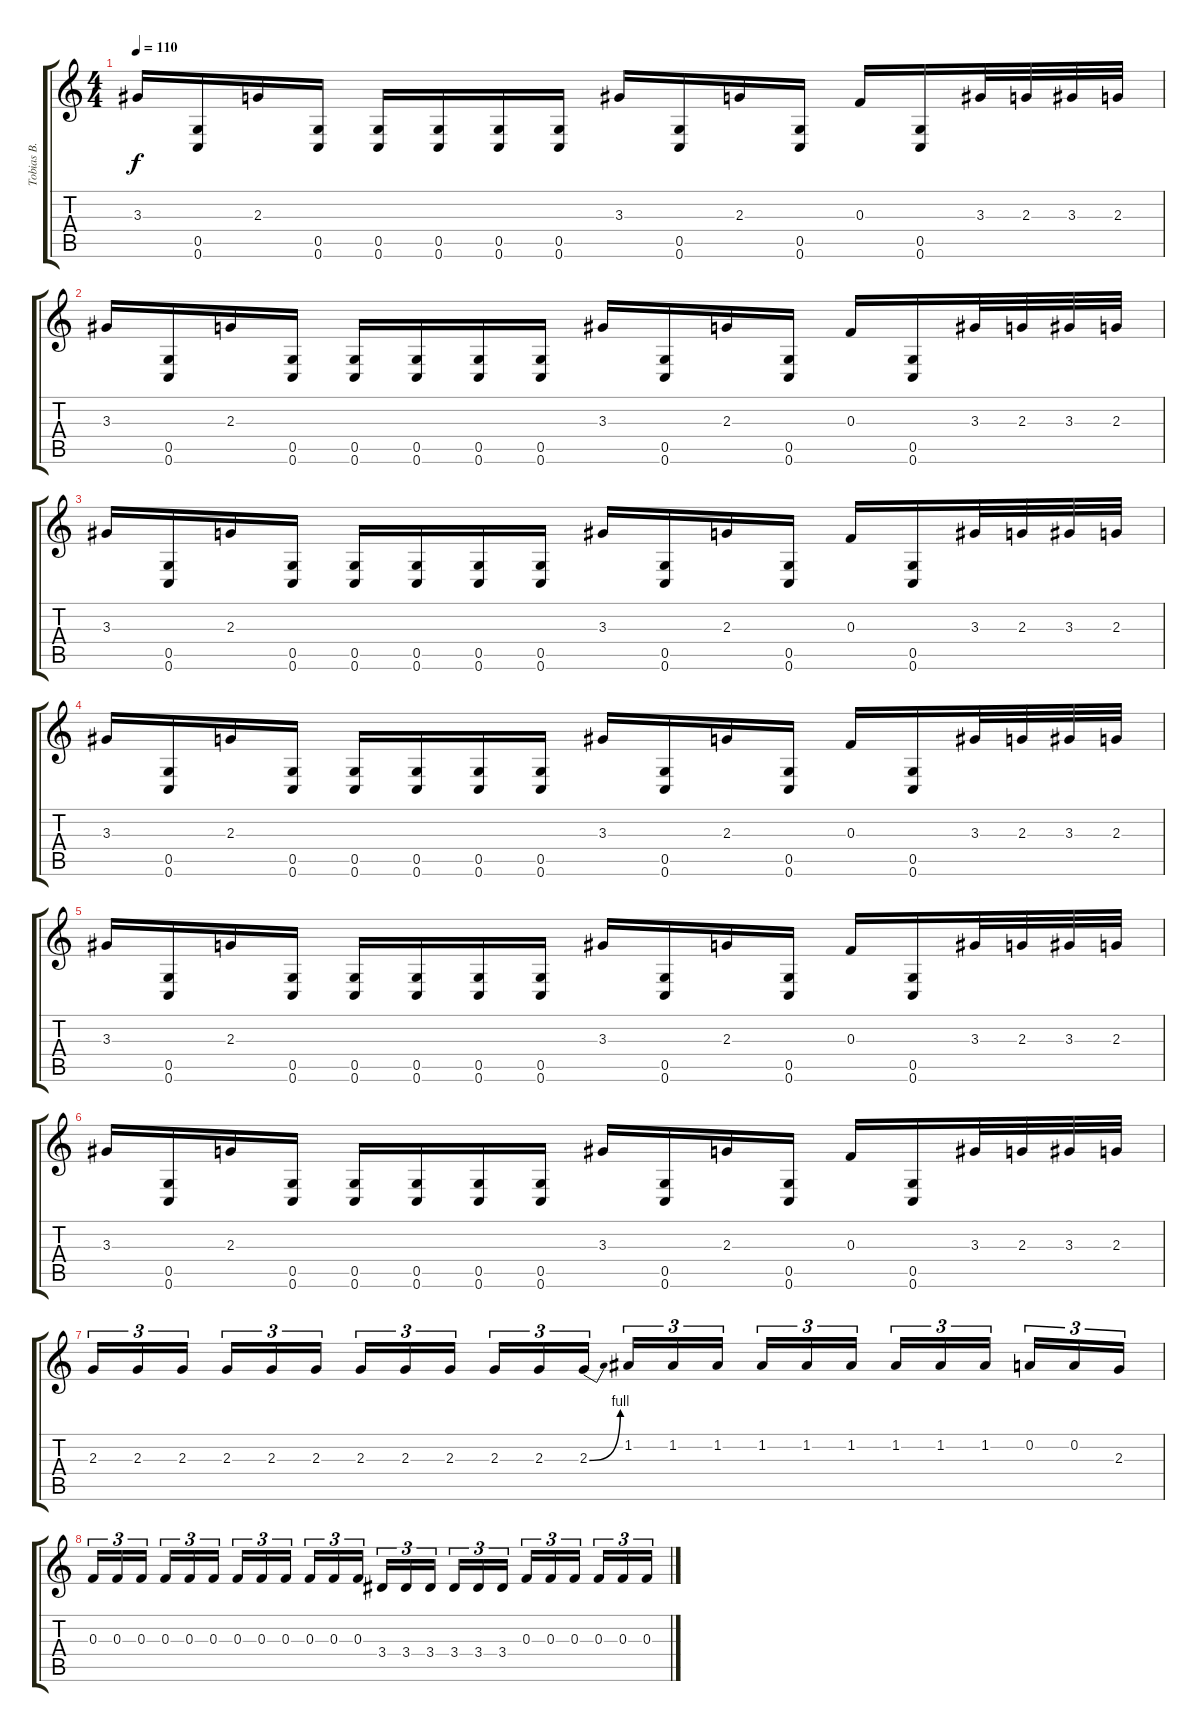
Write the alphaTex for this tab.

\track ("Tobias B." "Tobias B.") {instrument distortionguitar}
\staff {score tabs}
\tuning (D4 A3 F3 C3 G2 C2) {hide}
\ts (4 4)
\tempo 110
\clef g2
\ks c
3.3.16{dy f} (0.5 0.6).16 2.3.16 (0.5 0.6).16 (0.5 0.6).16 (0.5 0.6).16 (0.5 0.6).16 (0.5 0.6).16 3.3.16 (0.5 0.6).16 2.3.16 (0.5 0.6).16 0.3.16 (0.5 0.6).16 3.3.32 2.3.32 3.3.32 2.3.32 |
3.3.16 (0.5 0.6).16 2.3.16 (0.5 0.6).16 (0.5 0.6).16 (0.5 0.6).16 (0.5 0.6).16 (0.5 0.6).16 3.3.16 (0.5 0.6).16 2.3.16 (0.5 0.6).16 0.3.16 (0.5 0.6).16 3.3.32 2.3.32 3.3.32 2.3.32 |
3.3.16 (0.5 0.6).16 2.3.16 (0.5 0.6).16 (0.5 0.6).16 (0.5 0.6).16 (0.5 0.6).16 (0.5 0.6).16 3.3.16 (0.5 0.6).16 2.3.16 (0.5 0.6).16 0.3.16 (0.5 0.6).16 3.3.32 2.3.32 3.3.32 2.3.32 |
3.3.16 (0.5 0.6).16 2.3.16 (0.5 0.6).16 (0.5 0.6).16 (0.5 0.6).16 (0.5 0.6).16 (0.5 0.6).16 3.3.16 (0.5 0.6).16 2.3.16 (0.5 0.6).16 0.3.16 (0.5 0.6).16 3.3.32 2.3.32 3.3.32 2.3.32 |
3.3.16 (0.5 0.6).16 2.3.16 (0.5 0.6).16 (0.5 0.6).16 (0.5 0.6).16 (0.5 0.6).16 (0.5 0.6).16 3.3.16 (0.5 0.6).16 2.3.16 (0.5 0.6).16 0.3.16 (0.5 0.6).16 3.3.32 2.3.32 3.3.32 2.3.32 |
3.3.16 (0.5 0.6).16 2.3.16 (0.5 0.6).16 (0.5 0.6).16 (0.5 0.6).16 (0.5 0.6).16 (0.5 0.6).16 3.3.16 (0.5 0.6).16 2.3.16 (0.5 0.6).16 0.3.16 (0.5 0.6).16 3.3.32 2.3.32 3.3.32 2.3.32 |
2.3.16{tu (3 2)} 2.3.16{tu (3 2)} 2.3.16{tu (3 2) beam splitsecondary} 2.3.16{tu (3 2)} 2.3.16{tu (3 2)} 2.3.16{tu (3 2)} 2.3.16{tu (3 2)} 2.3.16{tu (3 2)} 2.3.16{tu (3 2) beam splitsecondary} 2.3.16{tu (3 2)} 2.3.16{tu (3 2)} 2.3{be (bend 0 0 60 4)}.16{tu (3 2)} 1.2.16{tu (3 2)} 1.2.16{tu (3 2)} 1.2.16{tu (3 2) beam splitsecondary} 1.2.16{tu (3 2)} 1.2.16{tu (3 2)} 1.2.16{tu (3 2)} 1.2.16{tu (3 2)} 1.2.16{tu (3 2)} 1.2.16{tu (3 2) beam splitsecondary} 0.2.16{tu (3 2)} 0.2.16{tu (3 2)} 2.3.16{tu (3 2)} |
0.3.16{tu (3 2)} 0.3.16{tu (3 2)} 0.3.16{tu (3 2) beam splitsecondary} 0.3.16{tu (3 2)} 0.3.16{tu (3 2)} 0.3.16{tu (3 2)} 0.3.16{tu (3 2)} 0.3.16{tu (3 2)} 0.3.16{tu (3 2) beam splitsecondary} 0.3.16{tu (3 2)} 0.3.16{tu (3 2)} 0.3.16{tu (3 2)} 3.4.16{tu (3 2)} 3.4.16{tu (3 2)} 3.4.16{tu (3 2) beam splitsecondary} 3.4.16{tu (3 2)} 3.4.16{tu (3 2)} 3.4.16{tu (3 2)} 0.3.16{tu (3 2)} 0.3.16{tu (3 2)} 0.3.16{tu (3 2) beam splitsecondary} 0.3.16{tu (3 2)} 0.3.16{tu (3 2)} 0.3.16{tu (3 2)}
